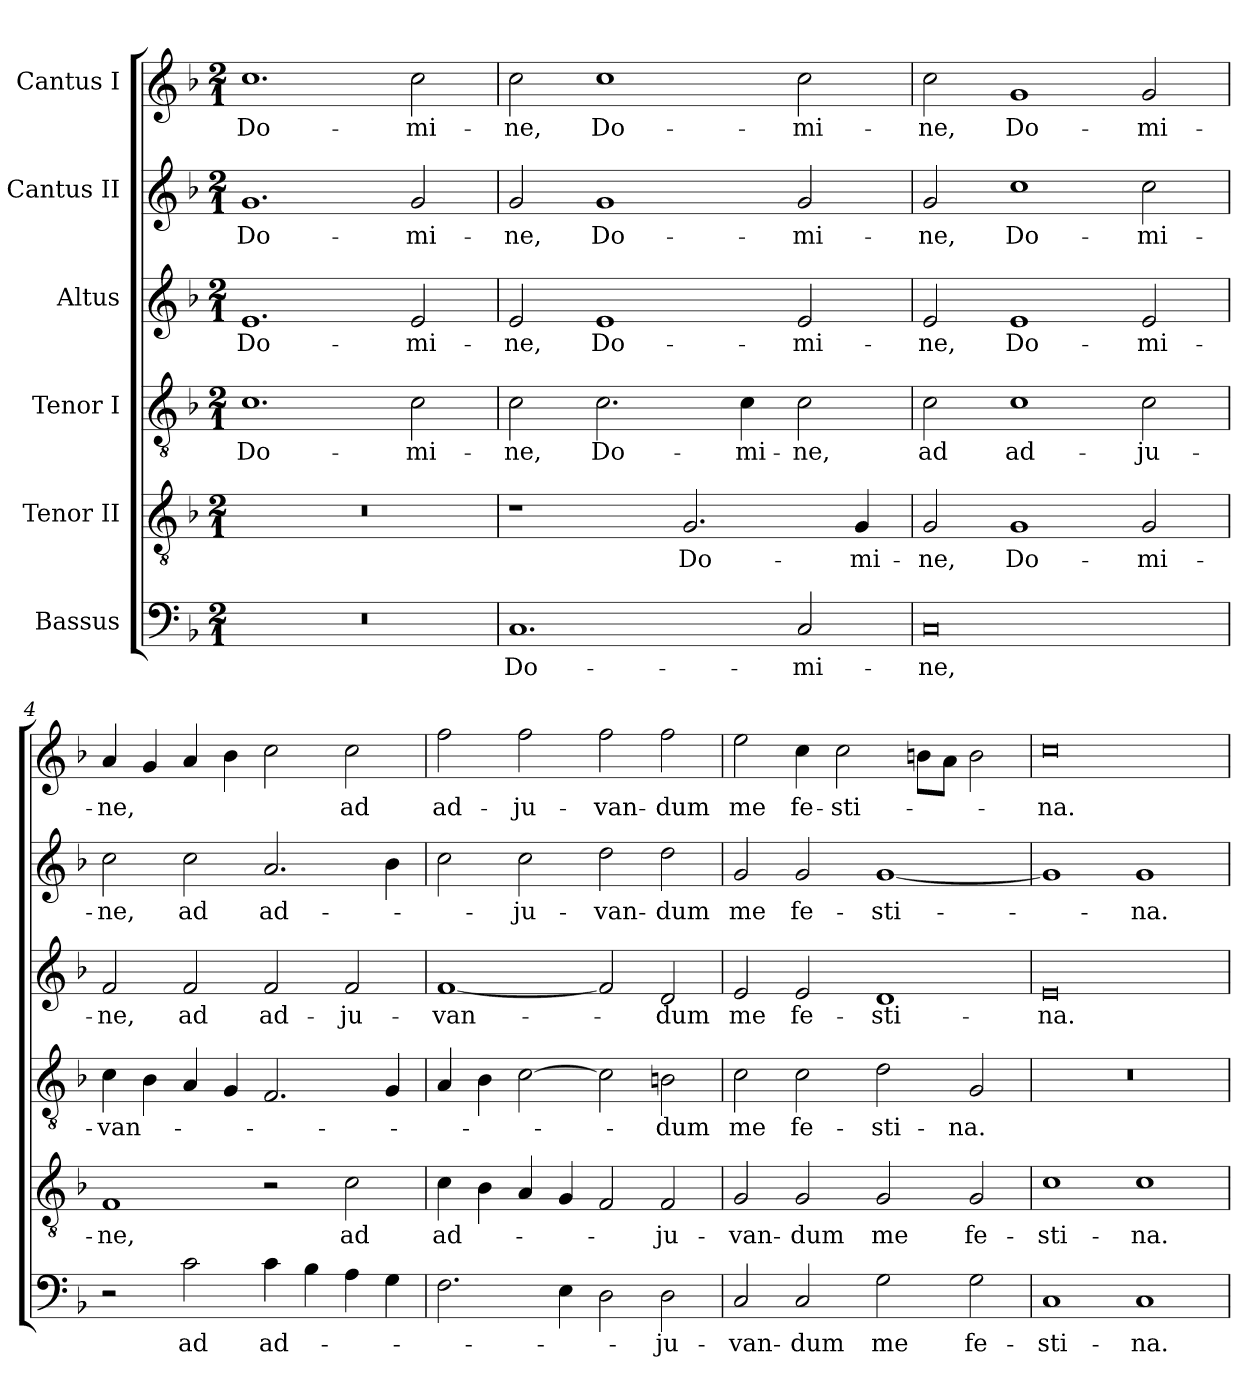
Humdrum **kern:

**kern	**text	**kern	**text	**kern	**text	**kern	**text	**kern	**text	**kern	**text
*part6	*part6	*part5	*part5	*part4	*part4	*part3	*part3	*part2	*part2	*part1	*part1
*staff6	*staff6	*staff5	*staff5	*staff4	*staff4	*staff3	*staff3	*staff2	*staff2	*staff1	*staff1
*I"Bassus	*	*I"Tenor II	*	*I"Tenor I	*	*I"Altus	*	*I"Cantus II	*	*I"Cantus I	*
*clefF4	*	*clefGv2	*	*clefGv2	*	*clefG2	*	*clefG2	*	*clefG2	*
*k[b-]	*	*k[b-]	*	*k[b-]	*	*k[b-]	*	*k[b-]	*	*k[b-]	*
*M2/1	*	*M2/1	*	*M2/1	*	*M2/1	*	*M2/1	*	*M2/1	*
=1	=1	=1	=1	=1	=1	=1	=1	=1	=1	=1	=1
!	!	!	!	!	!LO:LY:b	!	!LO:LY:b	!	!LO:LY:b	!	!LO:LY:b
0r	.	0r	.	1.c	Do-	1.e	Do-	1.g	Do-	1.cc	Do-
!	!	!	!	!	!LO:LY:b	!	!LO:LY:b	!	!LO:LY:b	!	!LO:LY:b
.	.	.	.	2c\	-mi-	2e/	-mi-	2g/	-mi-	2cc\	-mi-
=2	=2	=2	=2	=2	=2	=2	=2	=2	=2	=2	=2
!	!LO:LY:b	!	!	!	!LO:LY:b	!	!LO:LY:b	!	!LO:LY:b	!	!LO:LY:b
1.C	Do-	1r	.	2c\	-ne,	2e/	-ne,	2g/	-ne,	2cc\	-ne,
!	!	!	!	!	!LO:LY:b	!	!LO:LY:b	!	!LO:LY:b	!	!LO:LY:b
.	.	.	.	2.c\	Do-	1e	Do-	1g	Do-	1cc	Do-
!	!	!	!LO:LY:b	!	!	!	!	!	!	!	!
.	.	2.G/	Do-	.	.	.	.	.	.	.	.
!	!	!	!	!	!LO:LY:b	!	!	!	!	!	!
.	.	.	.	4c\	-mi-	.	.	.	.	.	.
!	!LO:LY:b	!	!	!	!LO:LY:b	!	!LO:LY:b	!	!LO:LY:b	!	!LO:LY:b
2C/	-mi-	.	.	2c\	-ne,	2e/	-mi-	2g/	-mi-	2cc\	-mi-
!	!	!	!LO:LY:b	!	!	!	!	!	!	!	!
.	.	4G/	-mi-	.	.	.	.	.	.	.	.
=3	=3	=3	=3	=3	=3	=3	=3	=3	=3	=3	=3
!	!LO:LY:b	!	!LO:LY:b	!	!LO:LY:b	!	!LO:LY:b	!	!LO:LY:b	!	!LO:LY:b
0C	-ne,	2G/	-ne,	2c\	ad	2e/	-ne,	2g/	-ne,	2cc\	-ne,
!	!	!	!LO:LY:b	!	!LO:LY:b	!	!LO:LY:b	!	!LO:LY:b	!	!LO:LY:b
.	.	1G	Do-	1c	ad-	1e	Do-	1cc	Do-	1g	Do-
!	!	!	!LO:LY:b	!	!LO:LY:b	!	!LO:LY:b	!	!LO:LY:b	!	!LO:LY:b
.	.	2G/	-mi-	2c\	-ju-	2e/	-mi-	2cc\	-mi-	2g/	-mi-
=4	=4	=4	=4	=4	=4	=4	=4	=4	=4	=4	=4
!	!	!	!LO:LY:b	!	!LO:LY:b	!	!LO:LY:b	!	!LO:LY:b	!	!LO:LY:b
2r	.	1F	ne,	4c\	van-	2f/	ne,	2cc\	ne,	4a/	ne,
.	.	.	.	4B-\	.	.	.	.	.	4g/	.
!	!LO:LY:b	!	!	!	!	!	!LO:LY:b	!	!LO:LY:b	!	!
2c\	ad	.	.	4A/	.	2f/	ad	2cc\	ad	4a/	.
.	.	.	.	4G/	.	.	.	.	.	4b-\	.
!	!LO:LY:b	!	!	!	!	!	!LO:LY:b	!	!LO:LY:b	!	!
4c\	ad-	2r	.	2.F/	.	2f/	ad-	2.a/	ad-	2cc\	.
4B-\	.	.	.	.	.	.	.	.	.	.	.
!	!	!	!LO:LY:b	!	!	!	!LO:LY:b	!	!	!	!LO:LY:b
4A\	.	2c\	ad	.	.	2f/	-ju-	.	.	2cc\	ad
4G\	.	.	.	4G/	.	.	.	4b-\	.	.	.
!!LO:LB:g=z
=5	=5	=5	=5	=5	=5	=5	=5	=5	=5	=5	=5
!	!	!	!LO:LY:b	!	!	!	!LO:LY:b	!	!	!	!LO:LY:b
2.F\	.	4c\	ad-	4A/	.	[1f	-van-	2cc\	.	2ff\	ad-
.	.	4B-\	.	4B-\	.	.	.	.	.	.	.
!	!	!	!	!	!	!	!	!	!LO:LY:b	!	!LO:LY:b
.	.	4A/	.	[2c\	.	.	.	2cc\	-ju-	2ff\	-ju-
4E\	.	4G/	.	.	.	.	.	.	.	.	.
!	!	!	!	!	!	!	!	!	!LO:LY:b	!	!LO:LY:b
2D\	.	2F/	.	2c\]	.	2f/]	.	2dd\	-van-	2ff\	-van-
!	!LO:LY:b	!	!LO:LY:b	!	!LO:LY:b	!	!LO:LY:b	!	!LO:LY:b	!	!LO:LY:b
2D\	-ju-	2F/	-ju-	2Bn\	-dum	2d/	-dum	2dd\	-dum	2ff\	-dum
=6	=6	=6	=6	=6	=6	=6	=6	=6	=6	=6	=6
!	!LO:LY:b	!	!LO:LY:b	!	!LO:LY:b	!	!LO:LY:b	!	!LO:LY:b	!	!LO:LY:b
2C/	-van-	2G/	-van-	2c\	me	2e/	me	2g/	me	2ee\	me
!	!LO:LY:b	!	!LO:LY:b	!	!LO:LY:b	!	!LO:LY:b	!	!LO:LY:b	!	!LO:LY:b
2C/	-dum	2G/	-dum	2c\	fe-	2e/	fe-	2g/	fe-	4cc\	fe-
!	!	!	!	!	!	!	!	!	!	!	!LO:LY:b
.	.	.	.	.	.	.	.	.	.	2cc\	-sti-
!	!LO:LY:b	!	!LO:LY:b	!	!LO:LY:b	!	!LO:LY:b	!	!LO:LY:b	!	!
2G\	me	2G/	me	2d\	-sti-	1d	-sti-	[1g	-sti-	.	.
.	.	.	.	.	.	.	.	.	.	8bn\L	.
.	.	.	.	.	.	.	.	.	.	8a\J	.
!	!LO:LY:b	!	!LO:LY:b	!	!LO:LY:b	!	!	!	!	!	!
2G\	fe-	2G/	fe-	2G/	-na.	.	.	.	.	2b\	.
=7	=7	=7	=7	=7	=7	=7	=7	=7	=7	=7	=7
!	!LO:LY:b	!	!LO:LY:b	!	!	!	!LO:LY:b	!	!	!	!LO:LY:b
1C	sti-	1c	sti-	0r	.	0e	na.	1g]	.	0cc	na.
!	!LO:LY:b	!	!LO:LY:b	!	!	!	!	!	!LO:LY:b	!	!
1C	-na.	1c	-na.	.	.	.	.	1g	na.	.	.
=	=	=	=	=	=	=	=	=	=	=	=
*-	*-	*-	*-	*-	*-	*-	*-	*-	*-	*-	*-
